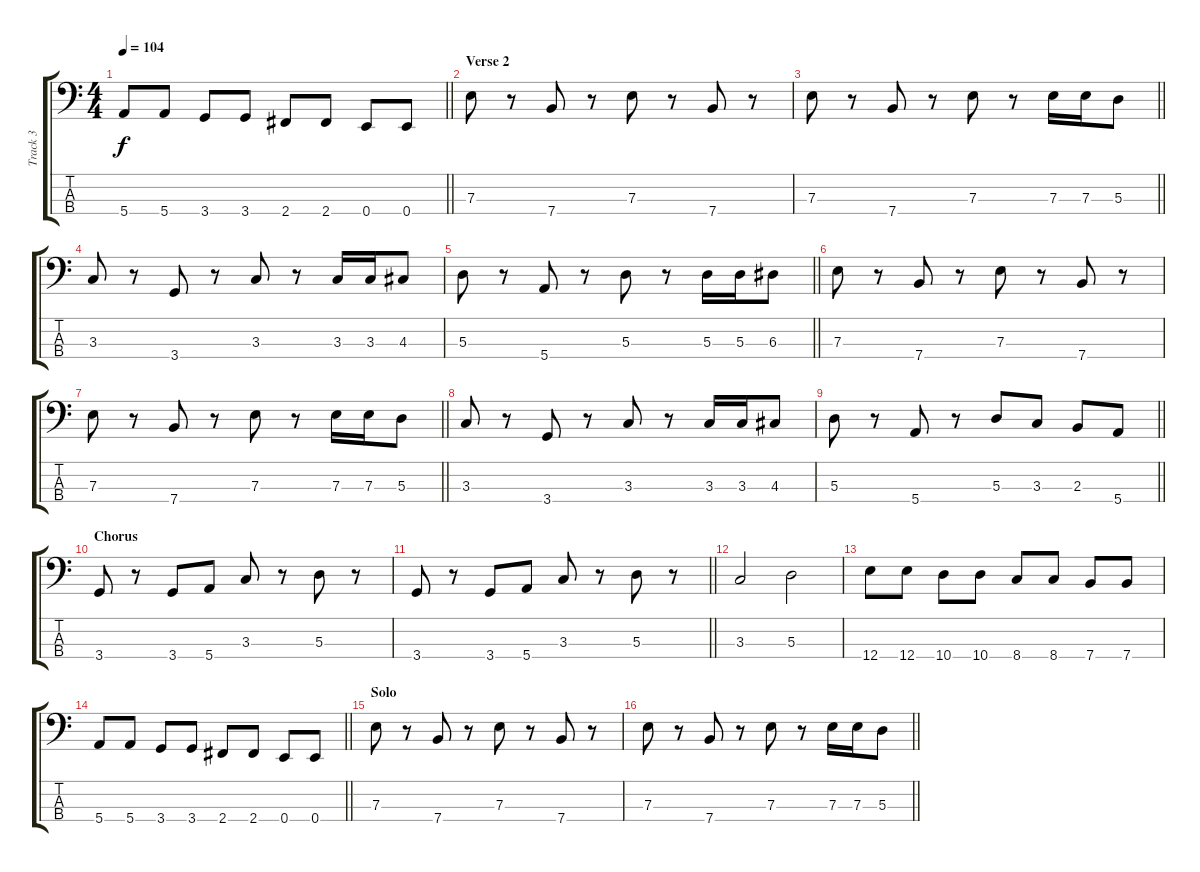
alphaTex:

\track ("Track 3" "Track 3") {instrument electricbassfinger}
\staff {score tabs}
\tuning (G2 D2 A1 E1) {hide}
\ts (4 4)
\tempo 104
\clef f4
\barLineRight lightlight
\ks c
5.4.8{dy f} 5.4.8 3.4.8 3.4.8 2.4.8 2.4.8 0.4.8 0.4.8 |
\section ("" "Verse 2")
7.3.8 r.8 7.4.8 r.8 7.3.8 r.8 7.4.8 r.8 |
\barLineRight lightlight
7.3.8 r.8 7.4.8 r.8 7.3.8 r.8 7.3.16 7.3.16 5.3.8 |
3.3.8 r.8 3.4.8 r.8 3.3.8 r.8 3.3.16 3.3.16 4.3.8 |
\barLineRight lightlight
5.3.8 r.8 5.4.8 r.8 5.3.8 r.8 5.3.16 5.3.16 6.3.8 |
7.3.8 r.8 7.4.8 r.8 7.3.8 r.8 7.4.8 r.8 |
\barLineRight lightlight
7.3.8 r.8 7.4.8 r.8 7.3.8 r.8 7.3.16 7.3.16 5.3.8 |
3.3.8 r.8 3.4.8 r.8 3.3.8 r.8 3.3.16 3.3.16 4.3.8 |
\barLineRight lightlight
5.3.8 r.8 5.4.8 r.8 5.3.8 3.3.8 2.3.8 5.4.8 |
\section ("" "Chorus")
3.4.8 r.8 3.4.8 5.4.8 3.3.8 r.8 5.3.8 r.8 |
\barLineRight lightlight
3.4.8 r.8 3.4.8 5.4.8 3.3.8 r.8 5.3.8 r.8 |
3.3.2 5.3.2 |
12.4.8 12.4.8 10.4.8 10.4.8 8.4.8 8.4.8 7.4.8 7.4.8 |
\barLineRight lightlight
5.4.8 5.4.8 3.4.8 3.4.8 2.4.8 2.4.8 0.4.8 0.4.8 |
\section ("" "Solo")
7.3.8 r.8 7.4.8 r.8 7.3.8 r.8 7.4.8 r.8 |
\barLineRight lightlight
7.3.8 r.8 7.4.8 r.8 7.3.8 r.8 7.3.16 7.3.16 5.3.8
